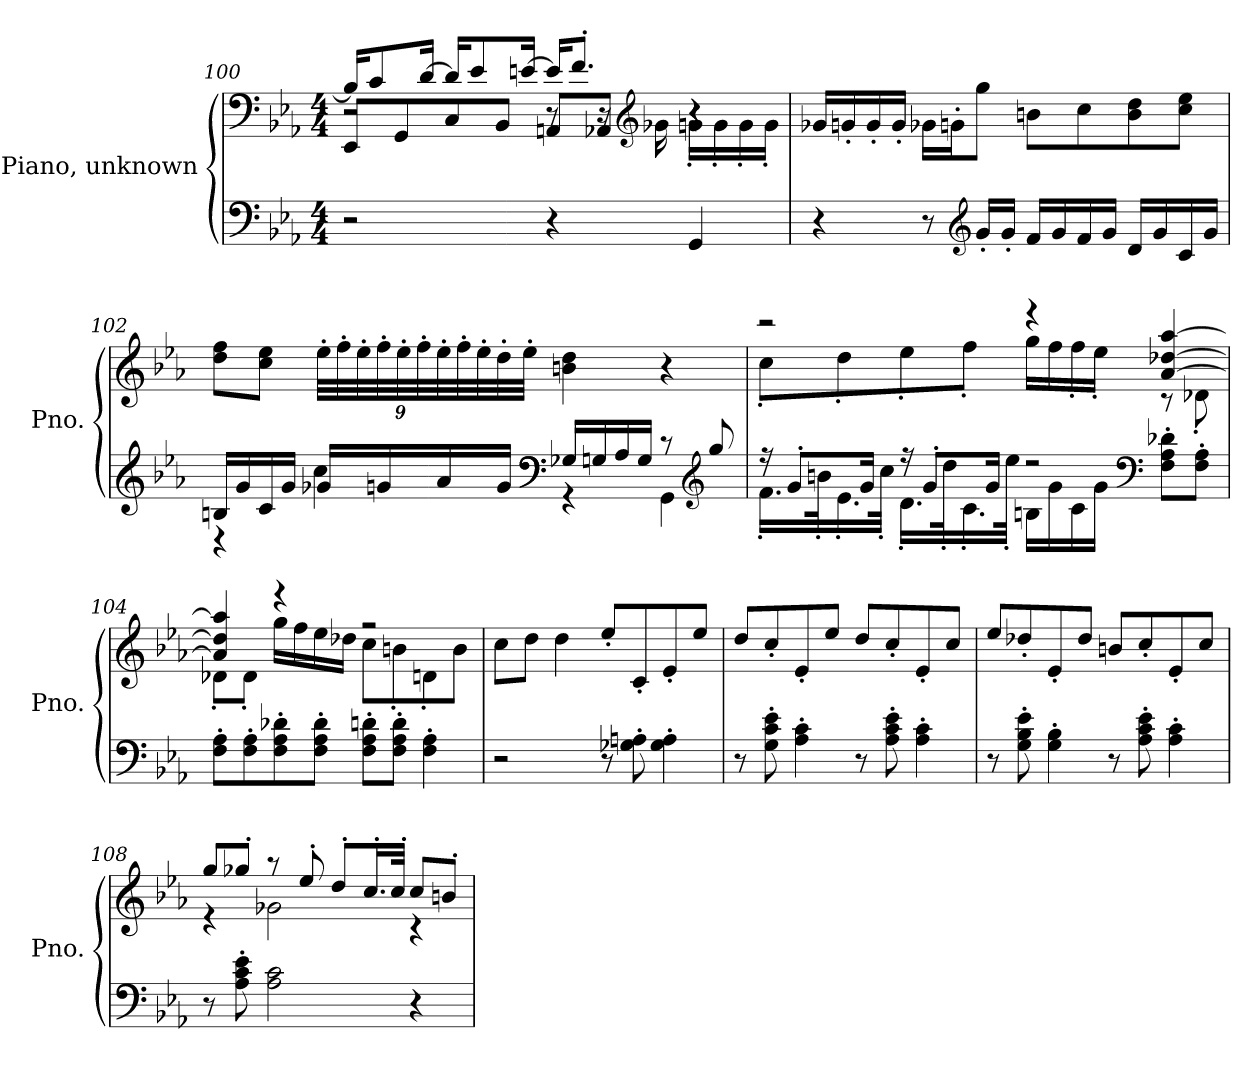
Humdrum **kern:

**kern	**kern
*part1	*part1
*staff2	*staff1
*I"Piano, unknown	*
*I'Pno.	*
!!LO:LB:g=z
*clefF4	*clefF4
*k[b-e-a-]	*k[b-e-a-]
*M4/4	*M4/4
=100	=100
*	*^
*	*	*^
2r	16B/KL]	2r	8EE-/L
.	8c/	.	.
.	.	.	8GG/
.	[16d/Jk	.	.
.	16d/KL]	.	8C/
.	8e-/	.	.
.	.	.	8BB-/J
.	[16en/Jk	.	.
4r	16e/KL]	8r	8AAn/L
.	8.f'/J	.	.
.	.	16r	8AA-X/J
*	*clefG2	*	*
.	.	16g-X\	.
4GG/	4r	16gn'\LL	4r
.	.	16g'\	.
.	.	16g'\	.
.	.	16g'\JJ	.
*	*v	*v	*v
=101	=101
4r	16g-X/LL
.	16gn'/
.	16g'/
.	16g'/JJ
8r	16g-X\LL
.	16gn'\J
*clefG2	*
16g'/LL	8gg\J
16g'/JJ	.
16f/LL	8bn\L
16g/	.
16f/	8cc\
16g/JJ	.
16d/LL	8b\ 8dd\
16g/	.
16c/	8cc\ 8ee-\J
16g/JJ	.
!!LO:PB:g=z
=102	=102
*^	*
16Bn/LL	4r	8dd\ 8ff\L
16g/	.	.
16c/	.	8cc\ 8ee-\J
16g/JJ	.	.
*	*	*Xbrackettup
16g-X/LL	4cc\	48ee-'\LLL
.	.	48ff'\
.	.	48ee-'\
16gn/	.	48ff'\
.	.	48ee-'\
.	.	48ff'\
16a-/	.	48ee-'\
.	.	48ff'\
.	.	48ee-'\
16g/JJ	.	32dd'\
.	.	32ee-'\JJJ
*clefF4	*	*
16G-X/LL	4r	4bn\ 4dd\
16Gn/	.	.
16A-/	.	.
16G/JJ	.	.
8r	4GG\	4r
*clefG2	*	*
8gg/	.	.
!!LO:LB:g=z
=103	=103	=103
*	*	*^
16r	16.f'\LL	2r	8cc'\L
8g'/L	.	.	.
.	32bn'\K	.	.
.	16.e-'\	.	8dd'\
16g/Jk	.	.	.
.	32cc'\JJk	.	.
16r	16.d'\LL	.	8ee-'\
8g'/L	.	.	.
.	32dd'\K	.	.
.	16.c'\	.	8ff'\J
16g/Jk	.	.	.
.	32ee-'\JJk	.	.
2r	16Bn\LL	4r	16gg\LL
.	16g\	.	16ff\
.	16c\	.	16ff'\
.	16g\JJ	.	16ee-'\JJ
*clefF4	*	*	*
.	8F\' 8A-\' 8d-X\'L	[4a-/ [4dd-X/ [4aa-/	8r
.	8F\' 8A-\'J	.	8d-X'\
*v	*v	*	*
=104	=104	=104
8F\' 8A-\'L	4a-/] 4dd-/] 4aa-/]	8d-X'\L
8F\' 8A-\'	.	8d-'\J
8F\' 8A-\' 8d-X\'	4r	16gg\LL
.	.	16ff\
8F\' 8A-\' 8d-\'J	.	16ee-\
.	.	16dd-X\JJ
8F\' 8A-\' 8dn\'L	2r	8cc\L
8F\' 8A-\' 8d\'J	.	8bn'\
4F\' 4A-\'	.	8dn'\
.	.	8b\J
*	*v	*v
!!LO:LB:g=z
=105	=105
2r	8cc\L
.	8dd\J
.	4dd\
8r	8ee-'/L
8G-X\' 8An\'	8c'/
4G-\' 4A\'	8e-'/
.	8ee-/J
=106	=106
8r	8dd/L
8G\' 8c\' 8e-\'	8cc'/
4A-\' 4c\'	8e-'/
.	8ee-/J
8r	8dd/L
8A-\' 8c\' 8e-\'	8cc'/
4A-\' 4c\'	8e-'/
.	8cc/J
=107	=107
8r	8ee-/L
8G\' 8B-\' 8e-\'	8dd-X'/
4G\' 4B-\'	8e-'/
.	8dd-/J
8r	8bn/L
8A-\' 8c\' 8e-\'	8cc'/
4A-\' 4c\'	8e-'/
.	8cc/J
=108	=108
*	*^
8r	8gg/L	4r
8A-\' 8c\' 8e-\'	8gg-X'/J	.
2A-\ 2c\	8r	2g-X\
.	8ee-'/	.
.	8dd'/L	.
.	16.cc'/L	.
.	32cc'/JJk	.
4r	8cc/L	4r
.	8bn'/J	.
*	*v	*v
=	=
*-	*-
